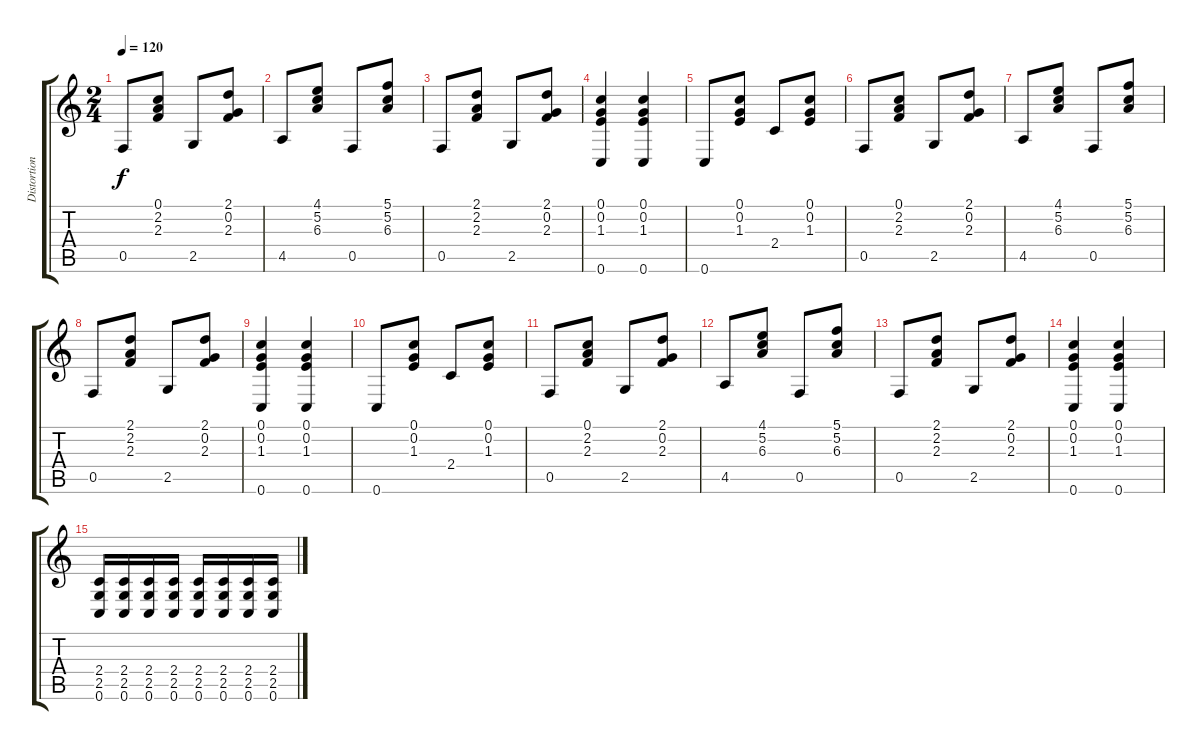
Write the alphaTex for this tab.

\track ("Distortion Guitar " "Distortion") {instrument distortionguitar}
\staff {score tabs}
\tuning (C4 G3 Eb3 Bb2 F2 C2) {hide}
\ts (2 4)
\tempo 120
\clef g2
\ks c
0.5.8{dy f} (0.1 2.2 2.3).8 2.5.8 (2.1 0.2 2.3).8 |
4.5.8 (4.1 5.2 6.3).8 0.5.8 (5.1 5.2 6.3).8 |
0.5.8 (2.1 2.2 2.3).8 2.5.8 (2.1 0.2 2.3).8 |
(0.1 0.2 1.3 0.6).4 (0.1 0.2 1.3 0.6).4 |
0.6.8 (0.1 0.2 1.3).8 2.4.8 (0.1 0.2 1.3).8 |
0.5.8 (0.1 2.2 2.3).8 2.5.8 (2.1 0.2 2.3).8 |
4.5.8 (4.1 5.2 6.3).8 0.5.8 (5.1 5.2 6.3).8 |
0.5.8 (2.1 2.2 2.3).8 2.5.8 (2.1 0.2 2.3).8 |
(0.1 0.2 1.3 0.6).4 (0.1 0.2 1.3 0.6).4 |
0.6.8 (0.1 0.2 1.3).8 2.4.8 (0.1 0.2 1.3).8 |
0.5.8 (0.1 2.2 2.3).8 2.5.8 (2.1 0.2 2.3).8 |
4.5.8 (4.1 5.2 6.3).8 0.5.8 (5.1 5.2 6.3).8 |
0.5.8 (2.1 2.2 2.3).8 2.5.8 (2.1 0.2 2.3).8 |
(0.1 0.2 1.3 0.6).4 (0.1 0.2 1.3 0.6).4 |
(2.4 2.5 0.6).16{instrument distortionguitar} (2.4 2.5 0.6).16 (2.4 2.5 0.6).16 (2.4 2.5 0.6).16 (2.4 2.5 0.6).16 (2.4 2.5 0.6).16 (2.4 2.5 0.6).16 (2.4 2.5 0.6).16
